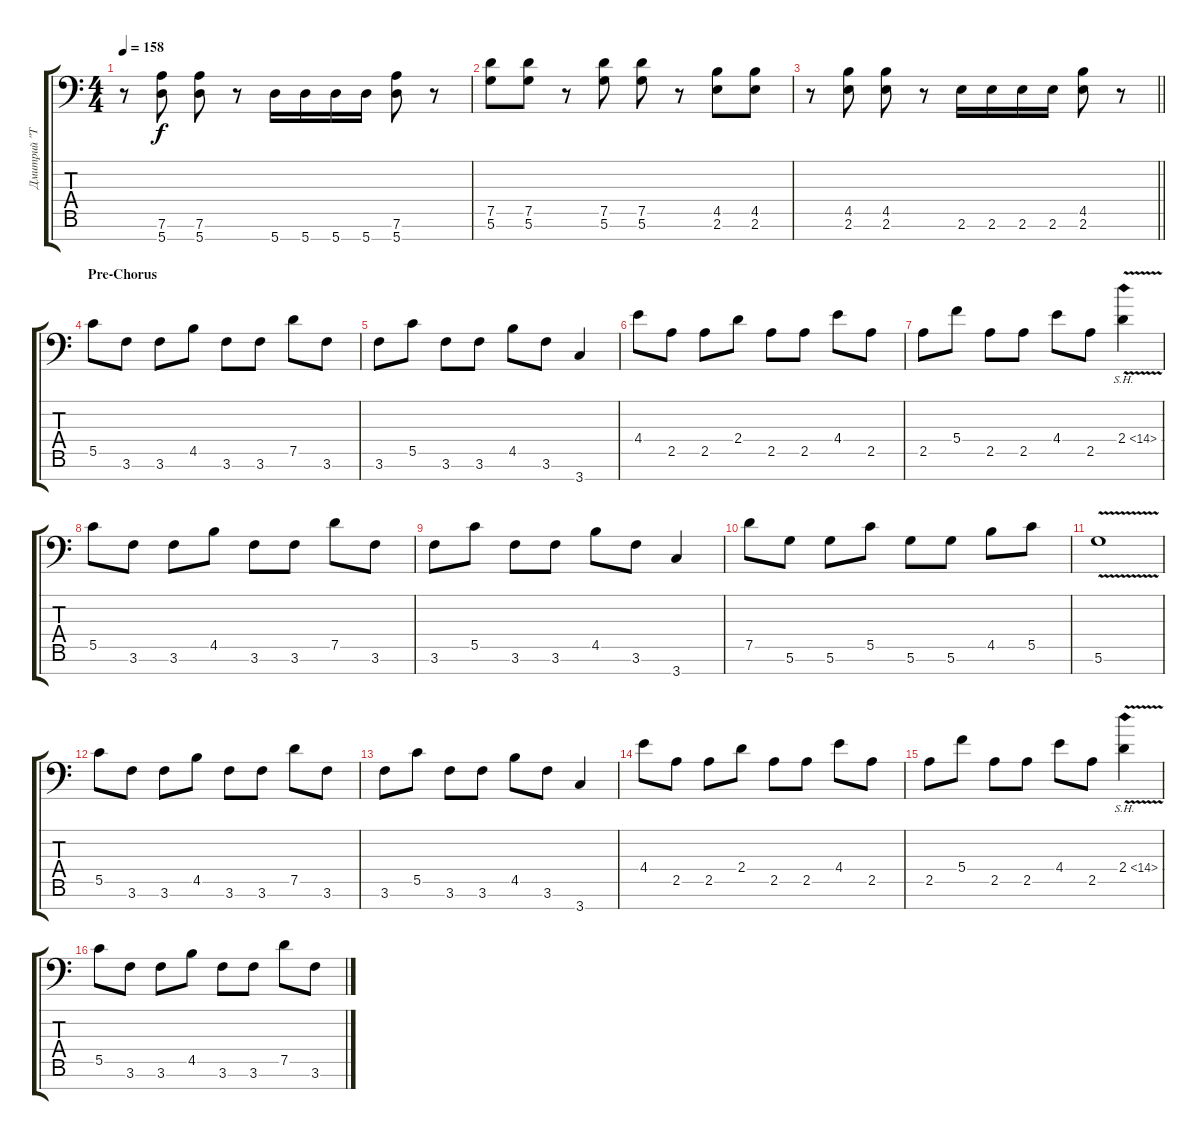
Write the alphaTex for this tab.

\track ("Дмитрий \"Terris\" Процко" "Дмитрий \"T") {instrument acousticguitarsteel}
\staff {score tabs}
\tuning (D4 A3 F3 C3 G2 D2 A1) {hide}
\ts (4 4)
\tempo 158
\clef f4
\ks c
r.8{dy f} (7.6 5.7).8 (7.6 5.7).8 r.8 5.7.16 5.7.16 5.7.16 5.7.16 (7.6 5.7).8 r.8 |
(7.5 5.6).8 (7.5 5.6).8 r.8 (7.5 5.6).8 (7.5 5.6).8 r.8 (4.5 2.6).8 (4.5 2.6).8 |
\barLineRight lightlight
r.8 (4.5 2.6).8 (4.5 2.6).8 r.8 2.6.16 2.6.16 2.6.16 2.6.16 (4.5 2.6).8 r.8 |
\section ("" "Pre-Chorus")
5.5.8 3.6.8 3.6.8 4.5.8 3.6.8 3.6.8 7.5.8 3.6.8 |
3.6.8 5.5.8 3.6.8 3.6.8 4.5.8 3.6.8 3.7.4{instrument guitarharmonics} |
4.4.8{instrument overdrivenguitar} 2.5.8 2.5.8 2.4.8 2.5.8 2.5.8 4.4.8 2.5.8 |
2.5.8 5.4.8 2.5.8 2.5.8 4.4.8 2.5.8 2.4{sh 12 v}.4 |
5.5.8 3.6.8 3.6.8 4.5.8 3.6.8 3.6.8 7.5.8 3.6.8 |
3.6.8 5.5.8 3.6.8 3.6.8 4.5.8 3.6.8 3.7.4{instrument guitarharmonics} |
7.5.8{instrument overdrivenguitar} 5.6.8 5.6.8 5.5.8 5.6.8 5.6.8 4.5.8 5.5.8 |
5.6{v}.1 |
5.5.8 3.6.8 3.6.8 4.5.8 3.6.8 3.6.8 7.5.8 3.6.8 |
3.6.8 5.5.8 3.6.8 3.6.8 4.5.8 3.6.8 3.7.4{instrument guitarharmonics} |
4.4.8{instrument overdrivenguitar} 2.5.8 2.5.8 2.4.8 2.5.8 2.5.8 4.4.8 2.5.8 |
2.5.8 5.4.8 2.5.8 2.5.8 4.4.8 2.5.8 2.4{sh 12 v}.4 |
5.5.8 3.6.8 3.6.8 4.5.8 3.6.8 3.6.8 7.5.8 3.6.8
